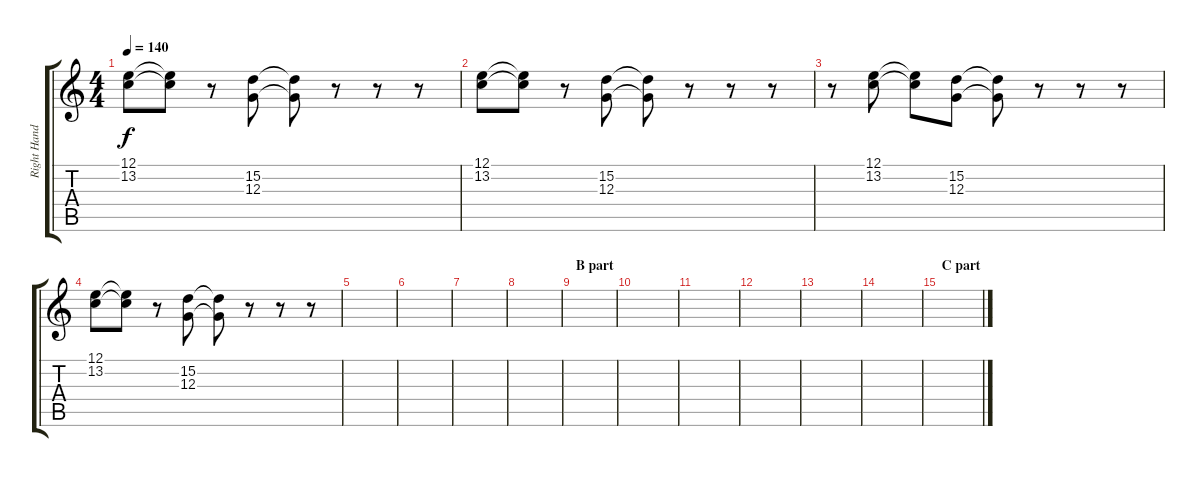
\track ("Right Hand" "Right Hand") {instrument acousticgrandpiano}
\staff {score tabs}
\tuning (E4 B3 G3 D3 A2 E2) {hide}
\ts (4 4)
\tempo 140
\clef g2
\ks c
(12.1 13.2).8{dy f volume 16 instrument synthstrings1} (12.1{t} 13.2{t}).8 r.8 (15.2 12.3).8 (15.2{t} 12.3{t}).8 r.8 r.8 r.8 |
(12.1 13.2).8{volume 16 instrument synthstrings1} (12.1{t} 13.2{t}).8 r.8 (15.2 12.3).8 (15.2{t} 12.3{t}).8 r.8 r.8 r.8 |
r.8{volume 16 instrument synthstrings1} (12.1 13.2).8 (12.1{t} 13.2{t}).8 (15.2 12.3).8 (15.2{t} 12.3{t}).8 r.8 r.8 r.8 |
(12.1 13.2).8{volume 16 instrument synthstrings1} (12.1{t} 13.2{t}).8 r.8 (15.2 12.3).8 (15.2{t} 12.3{t}).8 r.8 r.8 r.8 |
|
|
|
|
\section ("" "B part")
|
|
|
|
|
|
\section ("" "C part")
